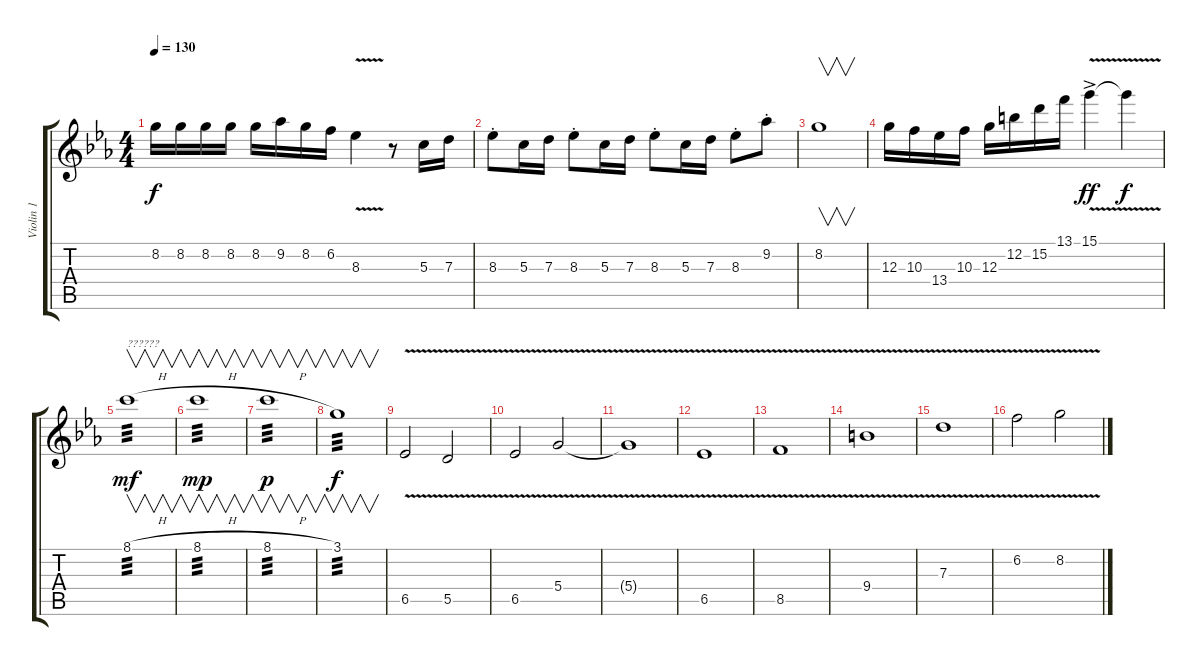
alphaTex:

\track ("Violin 1" "Violin 1") {instrument distortionguitar}
\staff {score tabs}
\tuning (E4 B3 G3 D3 A2 E2) {hide}
\ts (4 4)
\tempo 130
\clef g2
\ks eb
8.2.16{dy f} 8.2.16 8.2.16 8.2.16 8.2.16 9.2.16 8.2.16 6.2.16 8.3{v}.4 r.8 5.3.16 7.3.16 |
8.3{st}.8 5.3.16 7.3.16 8.3{st}.8 5.3.16 7.3.16 8.3{st}.8 5.3.16 7.3.16 8.3{st}.8 9.2{st}.8 |
8.2.1{v} |
12.3.16 10.3.16 13.4.16 10.3.16 12.3.16 12.2.16 15.2.16 13.1.16 15.1{v ac}.4{dy ff} 15.1{t}.4{dy f} |
8.1{h}.1{v txt "??????" tp 3 dy mf} |
8.1{h}.1{v tp 3 dy mp} |
8.1{h}.1{v tp 3 dy p} |
3.1.1{v tp 3 dy f} |
6.5{v}.2 5.5{v}.2 |
6.5{v}.2 5.4{v}.2 |
5.4{t}.1 |
6.5{v}.1 |
8.5{v}.1 |
9.4{v}.1 |
7.3{v}.1 |
6.2{v}.2 8.2{v}.2
